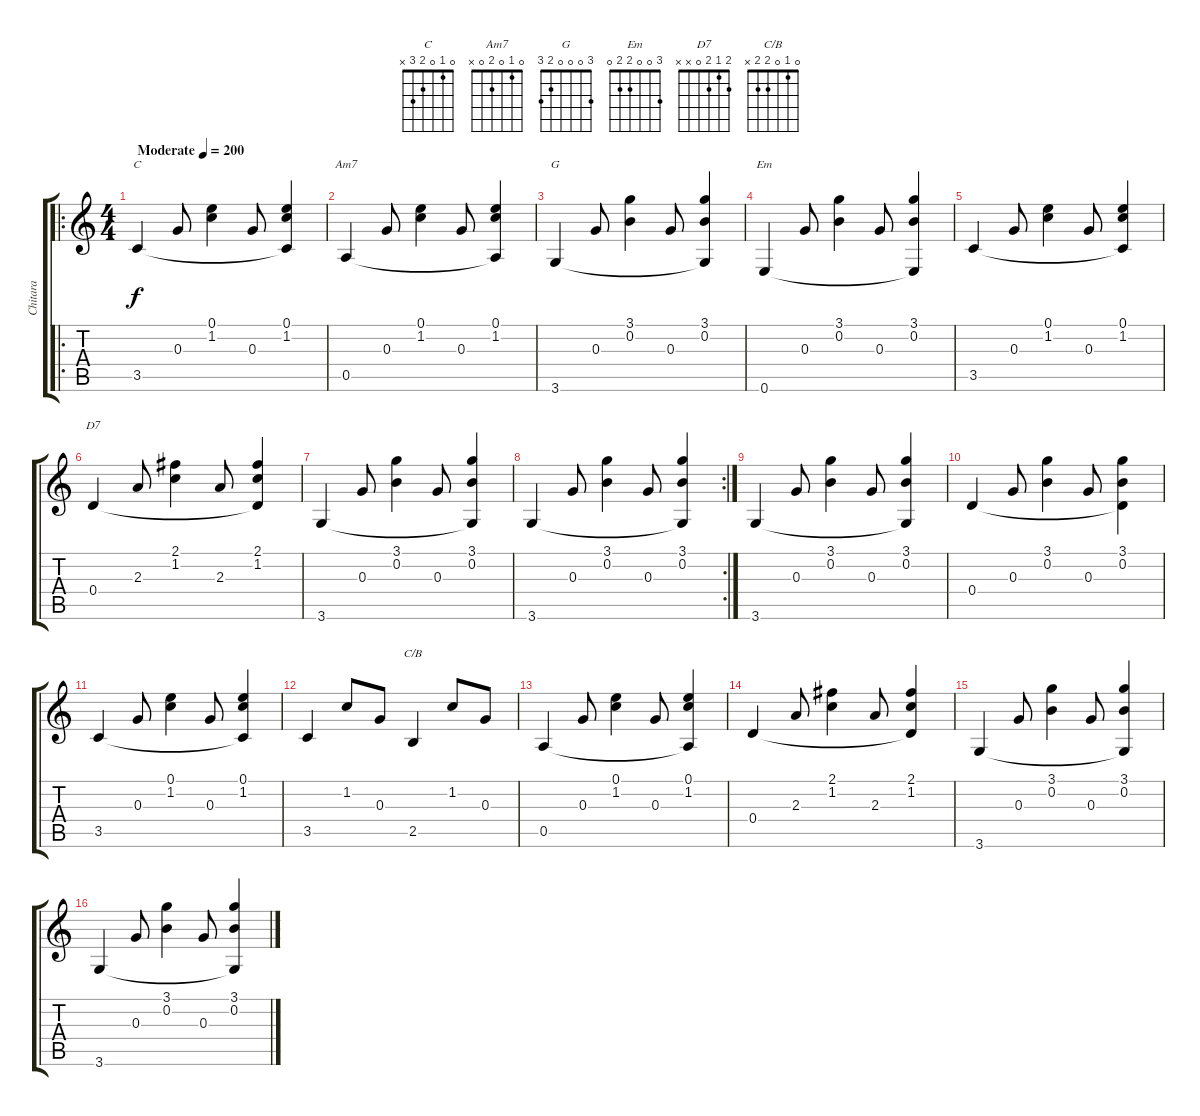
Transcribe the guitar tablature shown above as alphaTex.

\track ("Chitara" "Chitara") {instrument acousticguitarnylon}
\staff {score tabs}
\tuning (E4 B3 G3 D3 A2 E2) {hide}
\chord ("C" 0 1 0 2 3 x)
\chord ("Am7" 0 1 0 2 0 x)
\chord ("G" 3 0 0 0 2 3)
\chord ("Em" 3 0 0 2 2 0)
\chord ("D7" 2 1 2 0 x x)
\chord ("C/B" 0 1 0 2 2 x)
\ro
\ts (4 4)
\tempo (200 "Moderate")
\clef g2
\ks c
3.5.4{ch "C" dy f instrument acousticguitarnylon} 0.3.8 (0.1 1.2).4 0.3.8 (0.1 1.2 3.5{t}).4 |
0.5.4{ch "Am7"} 0.3.8 (0.1 1.2).4 0.3.8 (0.1 1.2 0.5{t}).4 |
3.6.4{ch "G"} 0.3.8 (3.1 0.2).4 0.3.8 (3.1 0.2 3.6{t}).4 |
0.6.4{ch "Em"} 0.3.8 (3.1 0.2).4 0.3.8 (3.1 0.2 0.6{t}).4 |
3.5.4 0.3.8 (0.1 1.2).4 0.3.8 (0.1 1.2 3.5{t}).4 |
0.4.4{ch "D7"} 2.3.8 (2.1 1.2).4 2.3.8 (2.1 1.2 0.4{t}).4 |
3.6.4 0.3.8 (3.1 0.2).4 0.3.8 (3.1 0.2 3.6{t}).4 |
\rc 2
3.6.4 0.3.8 (3.1 0.2).4 0.3.8 (3.1 0.2 3.6{t}).4 |
3.6.4 0.3.8 (3.1 0.2).4 0.3.8 (3.1 0.2 3.6{t}).4 |
0.4.4 0.3.8 (3.1 0.2).4 0.3.8 (3.1 0.2 0.4{t}).4 |
3.5.4 0.3.8 (0.1 1.2).4 0.3.8 (0.1 1.2 3.5{t}).4 |
3.5.4 1.2.8 0.3.8 2.5.4{ch "C/B"} 1.2.8 0.3.8 |
0.5.4 0.3.8 (0.1 1.2).4 0.3.8 (0.1 1.2 0.5{t}).4 |
0.4.4 2.3.8 (2.1 1.2).4 2.3.8 (2.1 1.2 0.4{t}).4 |
3.6.4 0.3.8 (3.1 0.2).4 0.3.8 (3.1 0.2 3.6{t}).4 |
3.6.4 0.3.8 (3.1 0.2).4 0.3.8 (3.1 0.2 3.6{t}).4
